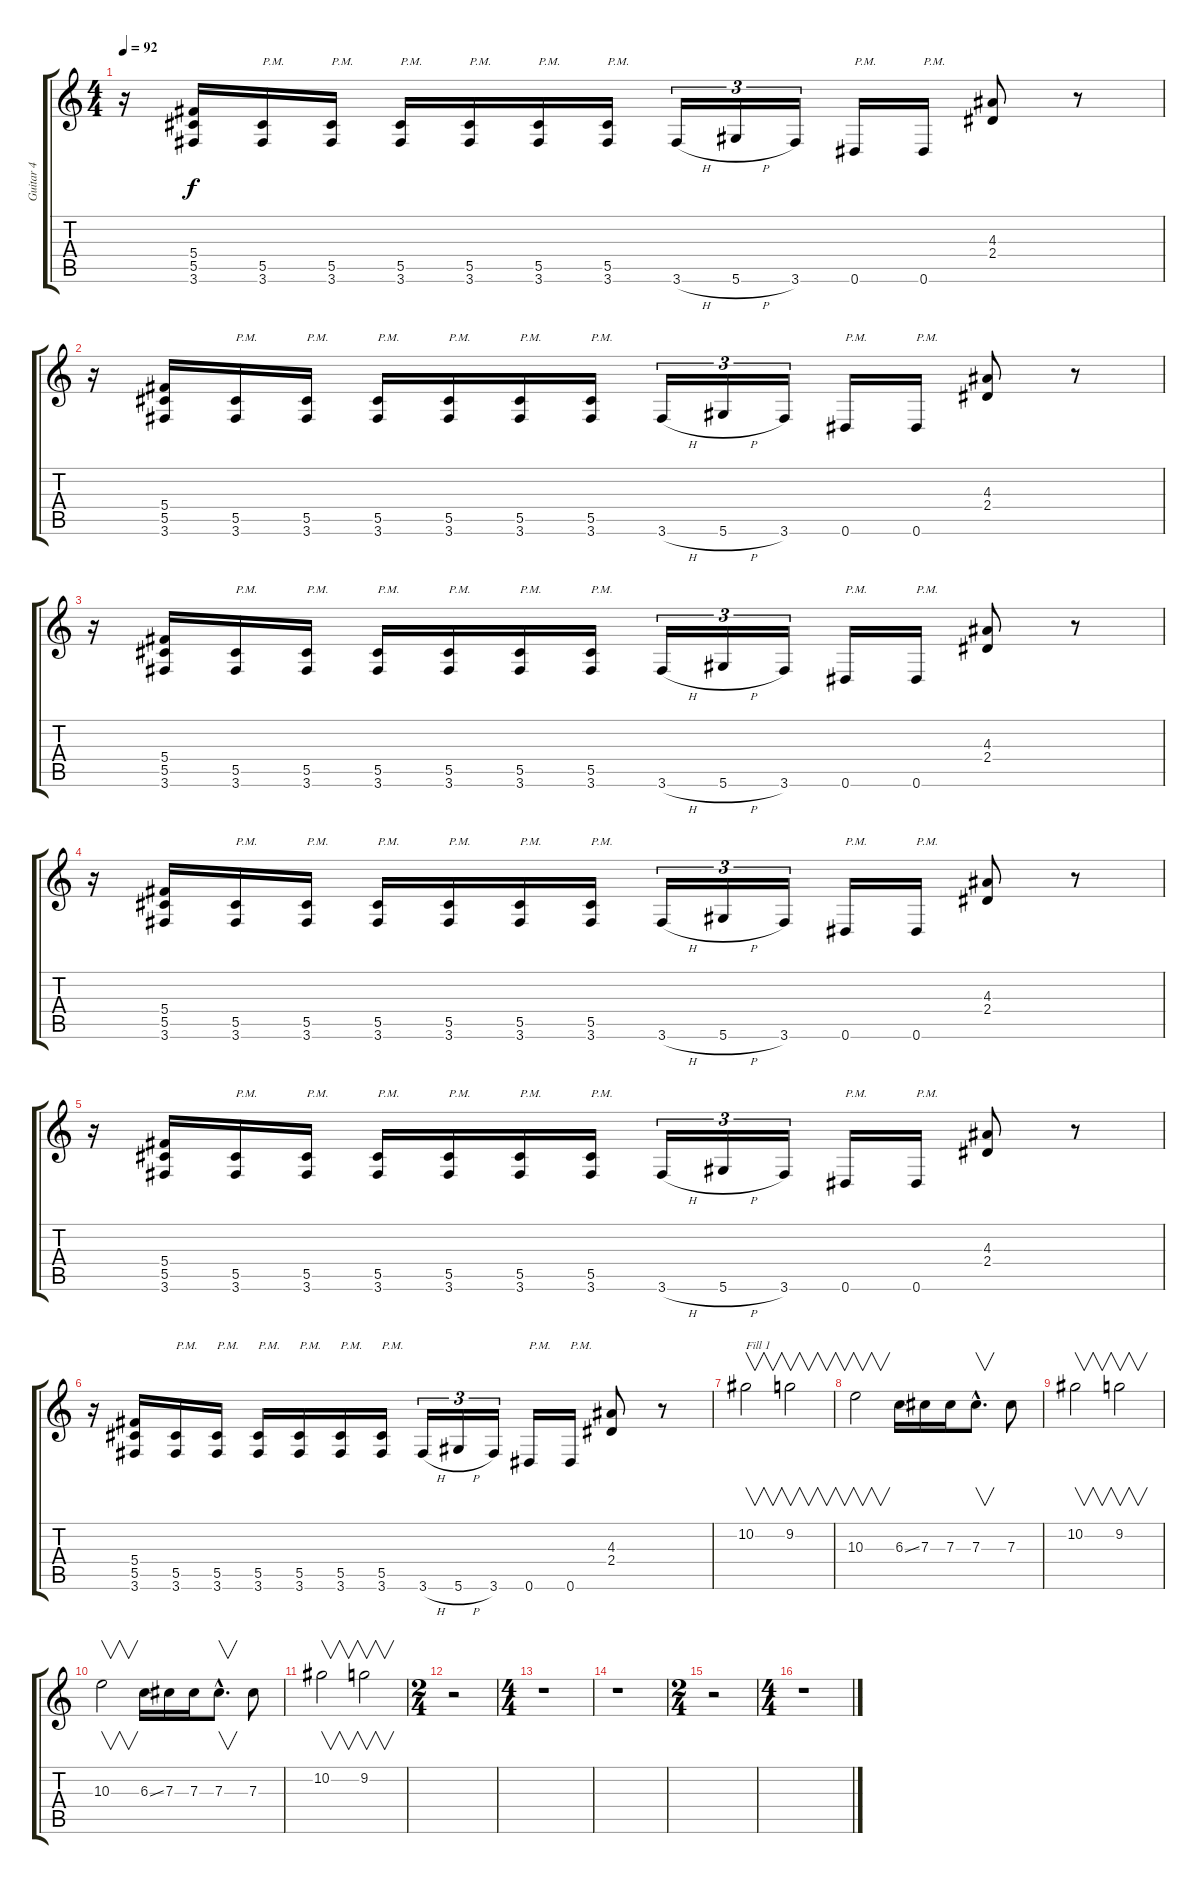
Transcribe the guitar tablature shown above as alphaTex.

\track ("Guitar 4" "Guitar 4") {instrument distortionguitar}
\staff {score tabs}
\tuning (Eb4 Bb3 Gb3 Db3 Ab2 Eb2) {hide}
\ts (4 4)
\tempo 92
\clef g2
\ks c
r.16{dy f} (5.4 5.5 3.6).16 (5.5 3.6).16{txt "P.M."} (5.5 3.6).16{txt "P.M."} (5.5 3.6).16{txt "P.M."} (5.5 3.6).16{txt "P.M."} (5.5 3.6).16{txt "P.M."} (5.5 3.6).16{txt "P.M."} 3.6{h}.16{tu (3 2)} 5.6{h}.16{tu (3 2)} 3.6.16{tu (3 2)} 0.6.16{txt "P.M."} 0.6.16{txt "P.M."} (4.3 2.4).8 r.8 |
r.16 (5.4 5.5 3.6).16 (5.5 3.6).16{txt "P.M."} (5.5 3.6).16{txt "P.M."} (5.5 3.6).16{txt "P.M."} (5.5 3.6).16{txt "P.M."} (5.5 3.6).16{txt "P.M."} (5.5 3.6).16{txt "P.M."} 3.6{h}.16{tu (3 2)} 5.6{h}.16{tu (3 2)} 3.6.16{tu (3 2)} 0.6.16{txt "P.M."} 0.6.16{txt "P.M."} (4.3 2.4).8 r.8 |
r.16 (5.4 5.5 3.6).16 (5.5 3.6).16{txt "P.M."} (5.5 3.6).16{txt "P.M."} (5.5 3.6).16{txt "P.M."} (5.5 3.6).16{txt "P.M."} (5.5 3.6).16{txt "P.M."} (5.5 3.6).16{txt "P.M."} 3.6{h}.16{tu (3 2)} 5.6{h}.16{tu (3 2)} 3.6.16{tu (3 2)} 0.6.16{txt "P.M."} 0.6.16{txt "P.M."} (4.3 2.4).8 r.8 |
r.16 (5.4 5.5 3.6).16 (5.5 3.6).16{txt "P.M."} (5.5 3.6).16{txt "P.M."} (5.5 3.6).16{txt "P.M."} (5.5 3.6).16{txt "P.M."} (5.5 3.6).16{txt "P.M."} (5.5 3.6).16{txt "P.M."} 3.6{h}.16{tu (3 2)} 5.6{h}.16{tu (3 2)} 3.6.16{tu (3 2)} 0.6.16{txt "P.M."} 0.6.16{txt "P.M."} (4.3 2.4).8 r.8 |
r.16 (5.4 5.5 3.6).16 (5.5 3.6).16{txt "P.M."} (5.5 3.6).16{txt "P.M."} (5.5 3.6).16{txt "P.M."} (5.5 3.6).16{txt "P.M."} (5.5 3.6).16{txt "P.M."} (5.5 3.6).16{txt "P.M."} 3.6{h}.16{tu (3 2)} 5.6{h}.16{tu (3 2)} 3.6.16{tu (3 2)} 0.6.16{txt "P.M."} 0.6.16{txt "P.M."} (4.3 2.4).8 r.8 |
r.16 (5.4 5.5 3.6).16 (5.5 3.6).16{txt "P.M."} (5.5 3.6).16{txt "P.M."} (5.5 3.6).16{txt "P.M."} (5.5 3.6).16{txt "P.M."} (5.5 3.6).16{txt "P.M."} (5.5 3.6).16{txt "P.M."} 3.6{h}.16{tu (3 2)} 5.6{h}.16{tu (3 2)} 3.6.16{tu (3 2)} 0.6.16{txt "P.M."} 0.6.16{txt "P.M."} (4.3 2.4).8 r.8 |
10.2.2{v txt "Fill 1"} 9.2.2{v} |
10.3.2{v} 6.3{ss}.16 7.3.16 7.3.16 7.3{hac}.8{v d} 7.3.8 |
10.2.2{v} 9.2.2{v} |
10.3.2{v} 6.3{ss}.16 7.3.16 7.3.16 7.3{hac}.8{v d} 7.3.8 |
10.2.2{v} 9.2.2{v} |
\ts (2 4)
r.2 |
\ts (4 4)
r.1 |
r.1 |
\ts (2 4)
r.2 |
\ts (4 4)
r.1
